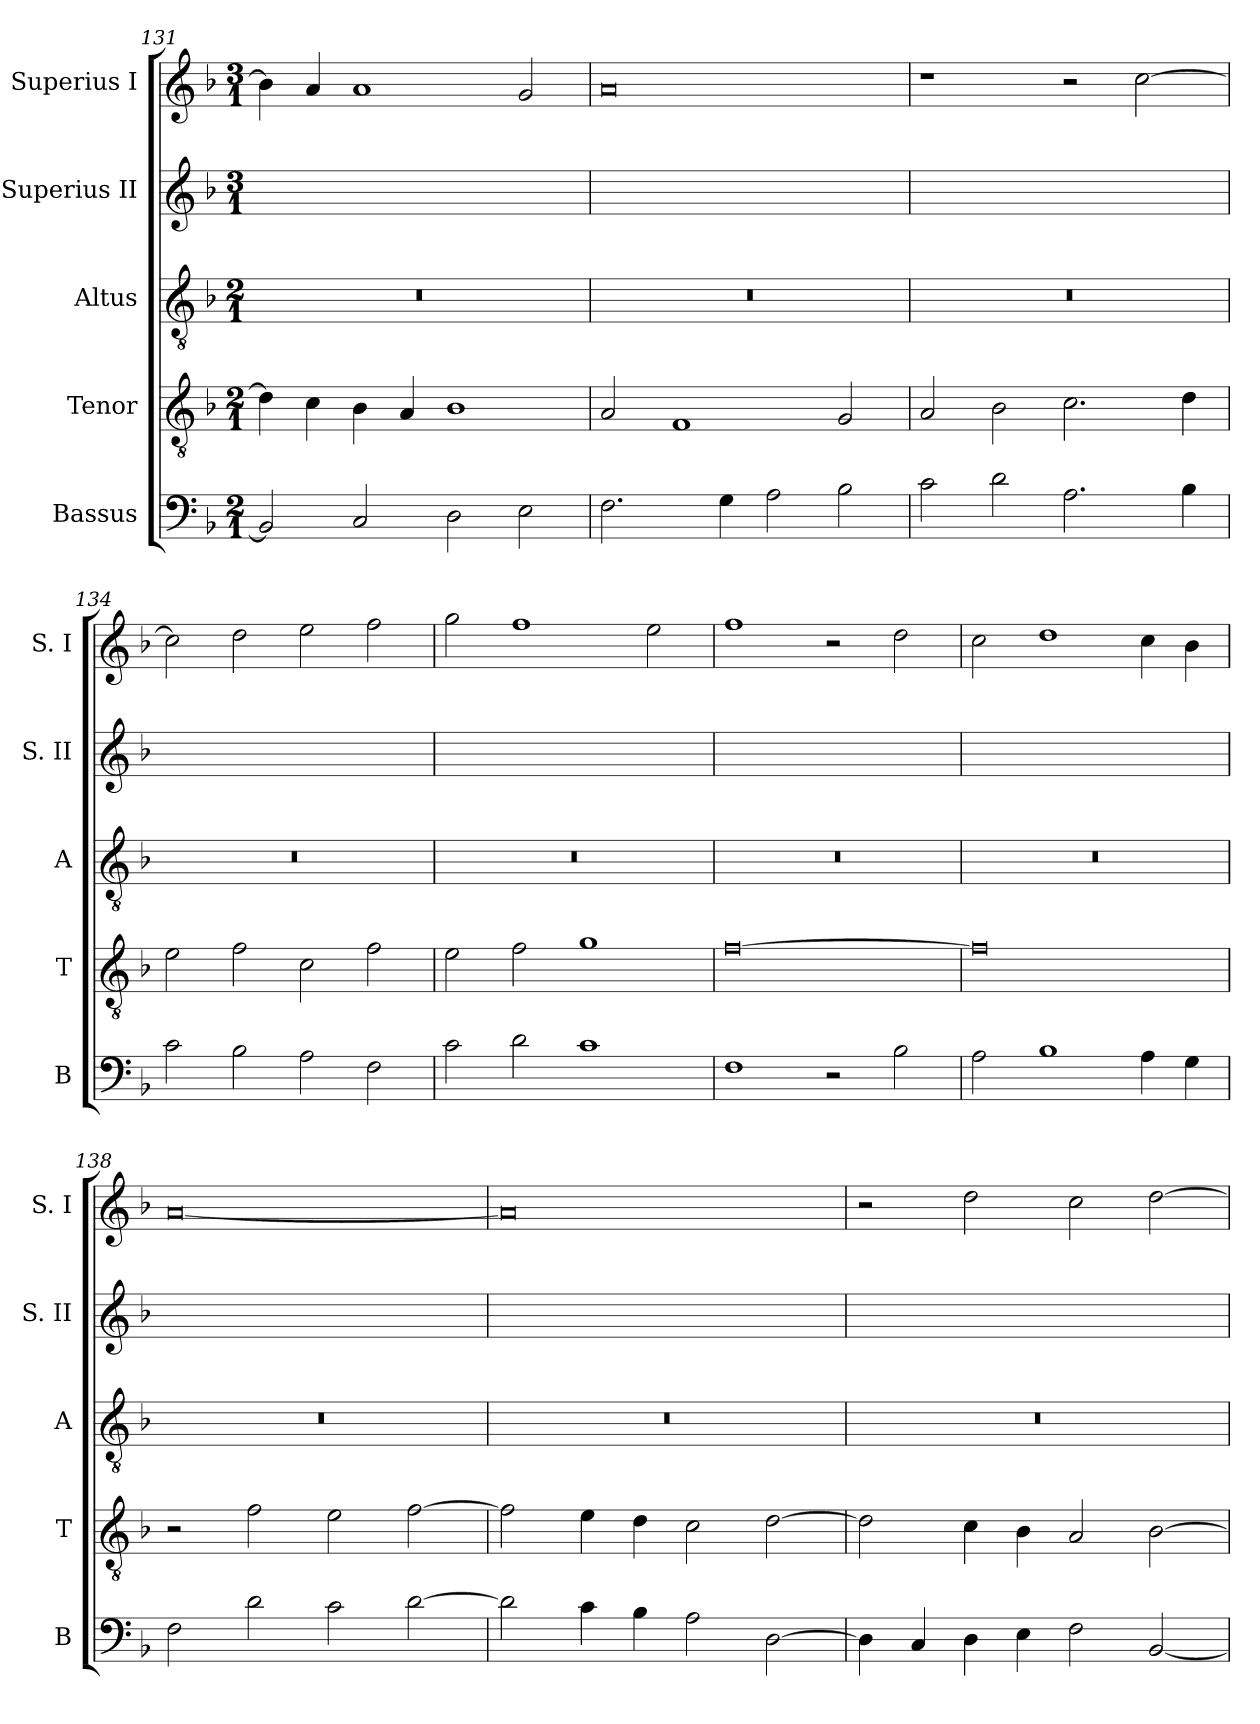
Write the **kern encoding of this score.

**kern	**kern	**kern	**kern	**kern
*part5	*part4	*part3	*part2	*part1
*staff5	*staff4	*staff3	*staff2	*staff1
*I"Bassus	*I"Tenor	*I"Altus	*I"Superius II	*I"Superius I
*I'B	*I'T	*I'A	*I'S. II	*I'S. I
*clefF4	*clefGv2	*clefGv2	*clefG2	*clefG2
*k[b-]	*k[b-]	*k[b-]	*k[b-]	*k[b-]
*F:	*F:	*F:	*F:	*F:
*M2/1	*M2/1	*M2/1	*M3/1	*M3/1
=131	=131	=131	=131	=131
2BB-]	4d]	0r	0r	4b-]
.	4c	.	.	4a
2C	4B-	.	.	1a
.	4A	.	.	.
2D	1B-	.	.	.
2E	.	.	.	2g
=132	=132	=132	=132	=132
2.F	2A	0r	0r	0a
.	1F	.	.	.
4G	.	.	.	.
2A	.	.	.	.
2B-	2G	.	.	.
=133	=133	=133	=133	=133
2c	2A	0r	0r	1r
2d	2B-	.	.	.
2.A	2.c	.	.	2r
.	.	.	.	[2cc
4B-	4d	.	.	.
=134	=134	=134	=134	=134
2c	2e	0r	0r	2cc]
2B-	2f	.	.	2dd
2A	2c	.	.	2ee
2F	2f	.	.	2ff
=135	=135	=135	=135	=135
2c	2e	0r	0r	2gg
2d	2f	.	.	1ff
1c	1g	.	.	.
.	.	.	.	2ee
=136	=136	=136	=136	=136
1F	[0f	0r	0r	1ff
2r	.	.	.	2r
2B-	.	.	.	2dd
=137	=137	=137	=137	=137
2A	0f]	0r	0r	2cc
1B-	.	.	.	1dd
4A	.	.	.	4cc
4G	.	.	.	4b-
=138	=138	=138	=138	=138
2F	2r	0r	0r	[0a
2d	2f	.	.	.
2c	2e	.	.	.
[2d	[2f	.	.	.
=139	=139	=139	=139	=139
2d]	2f]	0r	0r	0a]
4c	4e	.	.	.
4B-	4d	.	.	.
2A	2c	.	.	.
[2D	[2d	.	.	.
=140	=140	=140	=140	=140
4D]	2d]	0r	0r	2r
4C	.	.	.	.
4D	4c	.	.	2dd
4E	4B-	.	.	.
2F	2A	.	.	2cc
[2BB-	[2B-	.	.	[2dd
=	=	=	=	=
*-	*-	*-	*-	*-
